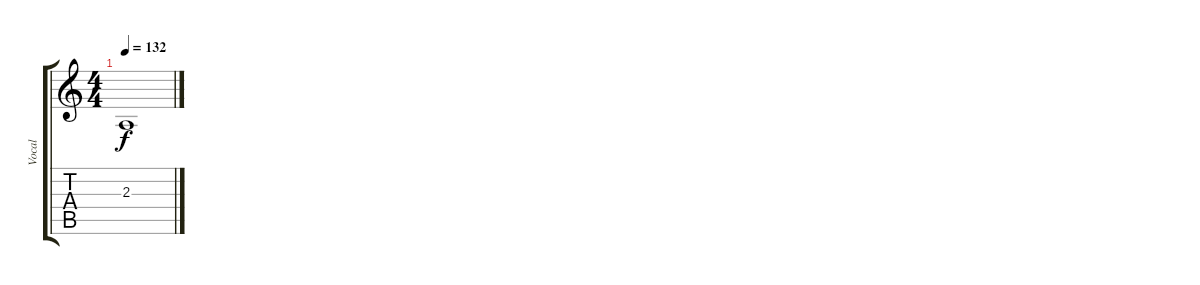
\track ("Vocal" "Vocal") {instrument lead6voice}
\staff {score tabs}
\tuning (E4 B3 G3 D3 A2 E2) {hide}
\ts (4 4)
\tempo 132
\clef g2
\ks c
2.3{t}.1{dy f}
